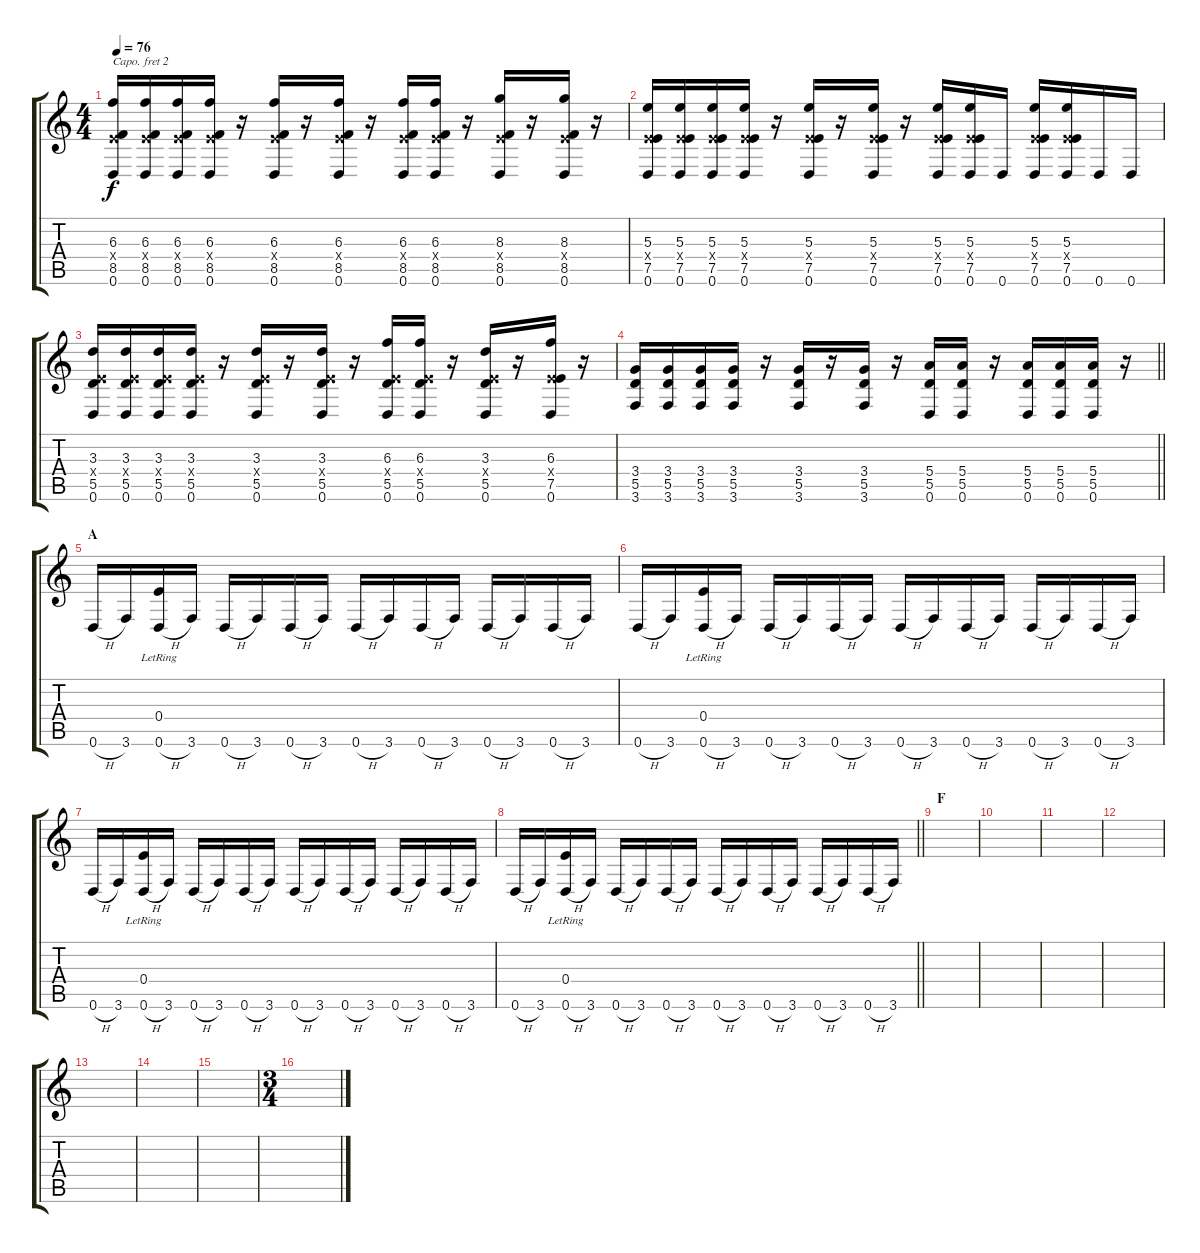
\track "" {instrument distortionguitar}
\staff {score tabs}
\capo 2
\tuning (G4 E4 A3 D3 G2 C2) {hide}
\ts (4 4)
\tempo 76
\clef g2
\ks c
(6.3 0.4{x} 8.5 0.6).16{dy f} (6.3 0.4{x} 8.5 0.6).16 (6.3 0.4{x} 8.5 0.6).16 (6.3 0.4{x} 8.5 0.6).16 r.16 (6.3 0.4{x} 8.5 0.6).16 r.16 (6.3 0.4{x} 8.5 0.6).16 r.16 (6.3 0.4{x} 8.5 0.6).16 (6.3 0.4{x} 8.5 0.6).16 r.16 (8.3 0.4{x} 8.5 0.6).16 r.16 (8.3 0.4{x} 8.5 0.6).16 r.16 |
(5.3 0.4{x} 7.5 0.6).16 (5.3 0.4{x} 7.5 0.6).16 (5.3 0.4{x} 7.5 0.6).16 (5.3 0.4{x} 7.5 0.6).16 r.16 (5.3 0.4{x} 7.5 0.6).16 r.16 (5.3 0.4{x} 7.5 0.6).16 r.16 (5.3 0.4{x} 7.5 0.6).16 (5.3 0.4{x} 7.5 0.6).16 0.6.16 (5.3 0.4{x} 7.5 0.6).16 (5.3 0.4{x} 7.5 0.6).16 0.6.16 0.6.16 |
(3.3 0.4{x} 5.5 0.6).16 (3.3 0.4{x} 5.5 0.6).16 (3.3 0.4{x} 5.5 0.6).16 (3.3 0.4{x} 5.5 0.6).16 r.16 (3.3 0.4{x} 5.5 0.6).16 r.16 (3.3 0.4{x} 5.5 0.6).16 r.16 (6.3 0.4{x} 5.5 0.6).16 (6.3 0.4{x} 5.5 0.6).16 r.16 (3.3 0.4{x} 5.5 0.6).16 r.16 (6.3 0.4{x} 7.5 0.6).16 r.16 |
\barLineRight lightlight
(3.4 5.5 3.6).16 (3.4 5.5 3.6).16 (3.4 5.5 3.6).16 (3.4 5.5 3.6).16 r.16 (3.4 5.5 3.6).16 r.16 (3.4 5.5 3.6).16 r.16 (5.4 5.5 0.6).16 (5.4 5.5 0.6).16 r.16 (5.4 5.5 0.6).16 (5.4 5.5 0.6).16 (5.4 5.5 0.6).16 r.16 |
\section ("" "A")
0.6{h}.16 3.6.16 (0.4{lr} 0.6{h}).16 3.6.16 0.6{h}.16 3.6.16 0.6{h}.16 3.6.16 0.6{h}.16 3.6.16 0.6{h}.16 3.6.16 0.6{h}.16 3.6.16 0.6{h}.16 3.6.16 |
0.6{h}.16 3.6.16 (0.4{lr} 0.6{h}).16 3.6.16 0.6{h}.16 3.6.16 0.6{h}.16 3.6.16 0.6{h}.16 3.6.16 0.6{h}.16 3.6.16 0.6{h}.16 3.6.16 0.6{h}.16 3.6.16 |
0.6{h}.16 3.6.16 (0.4{lr} 0.6{h}).16 3.6.16 0.6{h}.16 3.6.16 0.6{h}.16 3.6.16 0.6{h}.16 3.6.16 0.6{h}.16 3.6.16 0.6{h}.16 3.6.16 0.6{h}.16 3.6.16 |
\barLineRight lightlight
0.6{h}.16 3.6.16 (0.4{lr} 0.6{h}).16 3.6.16 0.6{h}.16 3.6.16 0.6{h}.16 3.6.16 0.6{h}.16 3.6.16 0.6{h}.16 3.6.16 0.6{h}.16 3.6.16 0.6{h}.16 3.6.16 |
\section ("" "F")
|
|
|
|
|
|
|
\ts (3 4)
